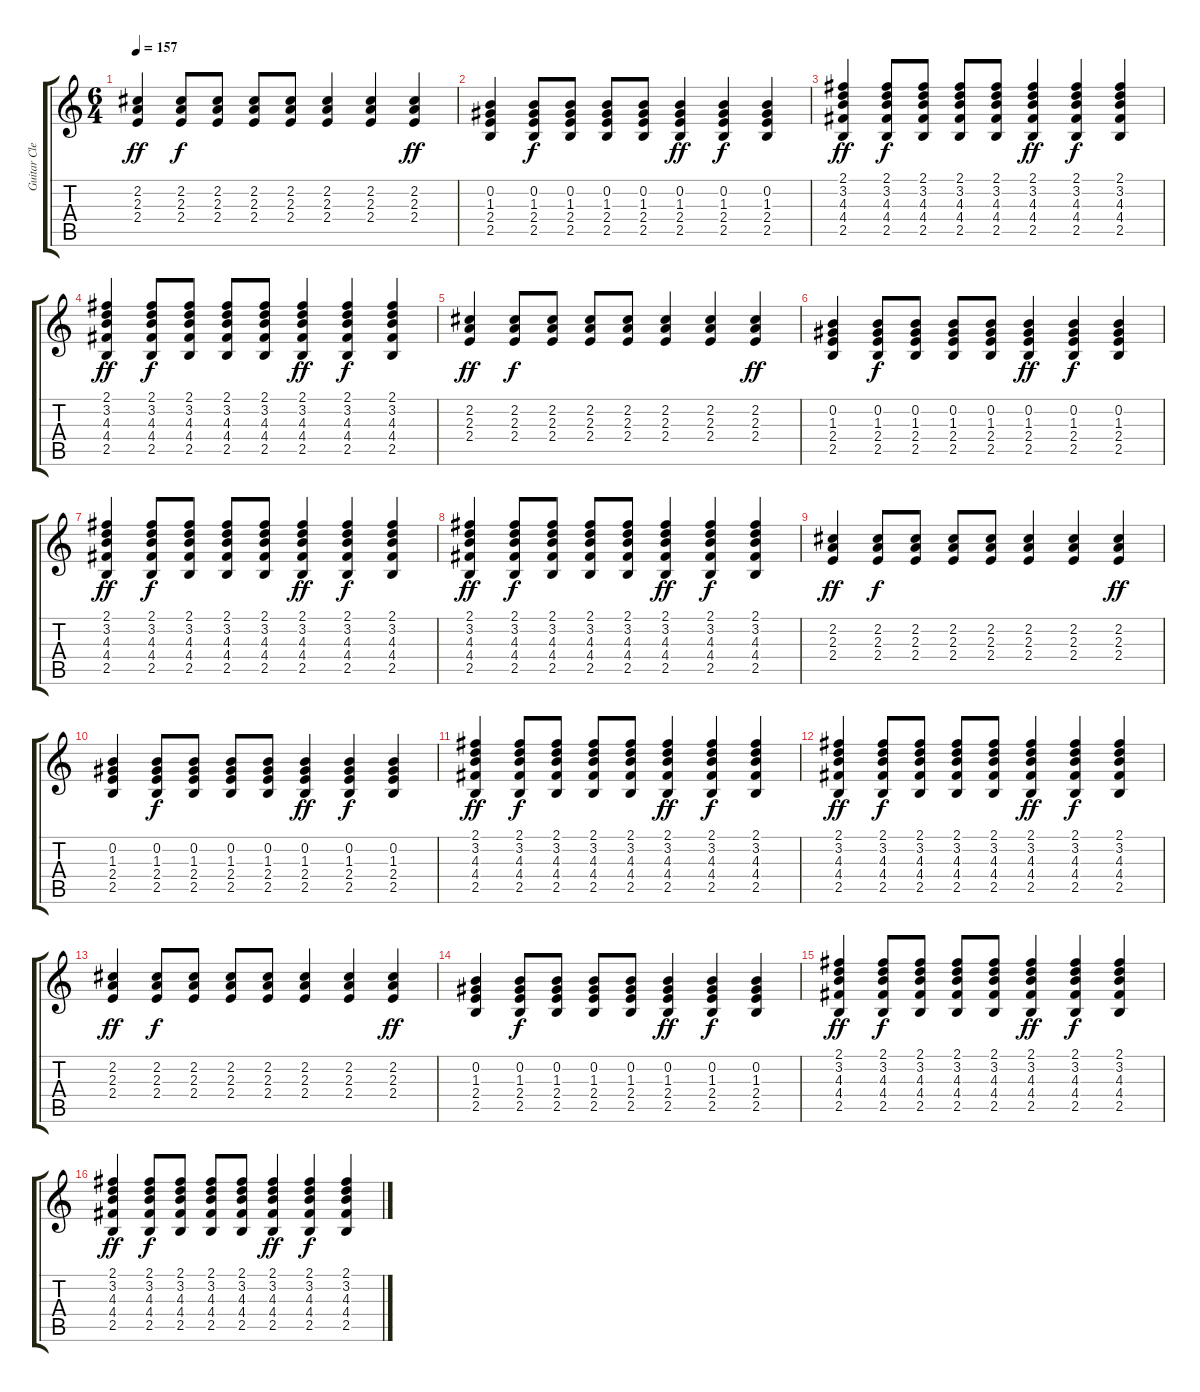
\track ("Guitar Clean" "Guitar Cle") {instrument acousticguitarnylon}
\staff {score tabs}
\tuning (E4 B3 G3 D3 A2 E2) {hide}
\ts (6 4)
\tempo 157
\clef g2
\ks c
(2.2 2.3 2.4).4{dy ff} (2.2 2.3 2.4).8{dy f} (2.2 2.3 2.4).8 (2.2 2.3 2.4).8 (2.2 2.3 2.4).8 (2.2 2.3 2.4).4 (2.2 2.3 2.4).4 (2.2 2.3 2.4).4{dy ff} |
(0.2 1.3 2.4 2.5).4 (0.2 1.3 2.4 2.5).8{dy f} (0.2 1.3 2.4 2.5).8 (0.2 1.3 2.4 2.5).8 (0.2 1.3 2.4 2.5).8 (0.2 1.3 2.4 2.5).4{dy ff} (0.2 1.3 2.4 2.5).4{dy f} (0.2 1.3 2.4 2.5).4 |
(2.1 3.2 4.3 4.4 2.5).4{dy ff} (2.1 3.2 4.3 4.4 2.5).8{dy f} (2.1 3.2 4.3 4.4 2.5).8 (2.1 3.2 4.3 4.4 2.5).8 (2.1 3.2 4.3 4.4 2.5).8 (2.1 3.2 4.3 4.4 2.5).4{dy ff} (2.1 3.2 4.3 4.4 2.5).4{dy f} (2.1 3.2 4.3 4.4 2.5).4 |
(2.1 3.2 4.3 4.4 2.5).4{dy ff} (2.1 3.2 4.3 4.4 2.5).8{dy f} (2.1 3.2 4.3 4.4 2.5).8 (2.1 3.2 4.3 4.4 2.5).8 (2.1 3.2 4.3 4.4 2.5).8 (2.1 3.2 4.3 4.4 2.5).4{dy ff} (2.1 3.2 4.3 4.4 2.5).4{dy f} (2.1 3.2 4.3 4.4 2.5).4 |
(2.2 2.3 2.4).4{dy ff} (2.2 2.3 2.4).8{dy f} (2.2 2.3 2.4).8 (2.2 2.3 2.4).8 (2.2 2.3 2.4).8 (2.2 2.3 2.4).4 (2.2 2.3 2.4).4 (2.2 2.3 2.4).4{dy ff} |
(0.2 1.3 2.4 2.5).4 (0.2 1.3 2.4 2.5).8{dy f} (0.2 1.3 2.4 2.5).8 (0.2 1.3 2.4 2.5).8 (0.2 1.3 2.4 2.5).8 (0.2 1.3 2.4 2.5).4{dy ff} (0.2 1.3 2.4 2.5).4{dy f} (0.2 1.3 2.4 2.5).4 |
(2.1 3.2 4.3 4.4 2.5).4{dy ff} (2.1 3.2 4.3 4.4 2.5).8{dy f} (2.1 3.2 4.3 4.4 2.5).8 (2.1 3.2 4.3 4.4 2.5).8 (2.1 3.2 4.3 4.4 2.5).8 (2.1 3.2 4.3 4.4 2.5).4{dy ff} (2.1 3.2 4.3 4.4 2.5).4{dy f} (2.1 3.2 4.3 4.4 2.5).4 |
(2.1 3.2 4.3 4.4 2.5).4{dy ff} (2.1 3.2 4.3 4.4 2.5).8{dy f} (2.1 3.2 4.3 4.4 2.5).8 (2.1 3.2 4.3 4.4 2.5).8 (2.1 3.2 4.3 4.4 2.5).8 (2.1 3.2 4.3 4.4 2.5).4{dy ff} (2.1 3.2 4.3 4.4 2.5).4{dy f} (2.1 3.2 4.3 4.4 2.5).4 |
(2.2 2.3 2.4).4{dy ff} (2.2 2.3 2.4).8{dy f} (2.2 2.3 2.4).8 (2.2 2.3 2.4).8 (2.2 2.3 2.4).8 (2.2 2.3 2.4).4 (2.2 2.3 2.4).4 (2.2 2.3 2.4).4{dy ff} |
(0.2 1.3 2.4 2.5).4 (0.2 1.3 2.4 2.5).8{dy f} (0.2 1.3 2.4 2.5).8 (0.2 1.3 2.4 2.5).8 (0.2 1.3 2.4 2.5).8 (0.2 1.3 2.4 2.5).4{dy ff} (0.2 1.3 2.4 2.5).4{dy f} (0.2 1.3 2.4 2.5).4 |
(2.1 3.2 4.3 4.4 2.5).4{dy ff} (2.1 3.2 4.3 4.4 2.5).8{dy f} (2.1 3.2 4.3 4.4 2.5).8 (2.1 3.2 4.3 4.4 2.5).8 (2.1 3.2 4.3 4.4 2.5).8 (2.1 3.2 4.3 4.4 2.5).4{dy ff} (2.1 3.2 4.3 4.4 2.5).4{dy f} (2.1 3.2 4.3 4.4 2.5).4 |
(2.1 3.2 4.3 4.4 2.5).4{dy ff} (2.1 3.2 4.3 4.4 2.5).8{dy f} (2.1 3.2 4.3 4.4 2.5).8 (2.1 3.2 4.3 4.4 2.5).8 (2.1 3.2 4.3 4.4 2.5).8 (2.1 3.2 4.3 4.4 2.5).4{dy ff} (2.1 3.2 4.3 4.4 2.5).4{dy f} (2.1 3.2 4.3 4.4 2.5).4 |
(2.2 2.3 2.4).4{dy ff} (2.2 2.3 2.4).8{dy f} (2.2 2.3 2.4).8 (2.2 2.3 2.4).8 (2.2 2.3 2.4).8 (2.2 2.3 2.4).4 (2.2 2.3 2.4).4 (2.2 2.3 2.4).4{dy ff} |
(0.2 1.3 2.4 2.5).4 (0.2 1.3 2.4 2.5).8{dy f} (0.2 1.3 2.4 2.5).8 (0.2 1.3 2.4 2.5).8 (0.2 1.3 2.4 2.5).8 (0.2 1.3 2.4 2.5).4{dy ff} (0.2 1.3 2.4 2.5).4{dy f} (0.2 1.3 2.4 2.5).4 |
(2.1 3.2 4.3 4.4 2.5).4{dy ff} (2.1 3.2 4.3 4.4 2.5).8{dy f} (2.1 3.2 4.3 4.4 2.5).8 (2.1 3.2 4.3 4.4 2.5).8 (2.1 3.2 4.3 4.4 2.5).8 (2.1 3.2 4.3 4.4 2.5).4{dy ff} (2.1 3.2 4.3 4.4 2.5).4{dy f} (2.1 3.2 4.3 4.4 2.5).4 |
(2.1 3.2 4.3 4.4 2.5).4{dy ff} (2.1 3.2 4.3 4.4 2.5).8{dy f} (2.1 3.2 4.3 4.4 2.5).8 (2.1 3.2 4.3 4.4 2.5).8 (2.1 3.2 4.3 4.4 2.5).8 (2.1 3.2 4.3 4.4 2.5).4{dy ff} (2.1 3.2 4.3 4.4 2.5).4{dy f} (2.1 3.2 4.3 4.4 2.5).4
